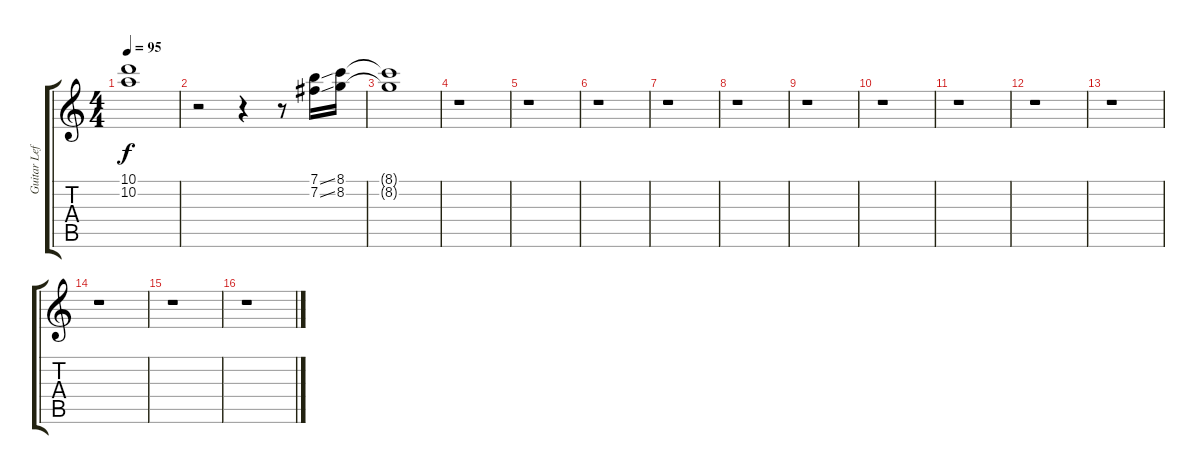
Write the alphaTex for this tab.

\track ("Guitar Left" "Guitar Lef") {instrument electricguitarjazz}
\staff {score tabs}
\tuning (E4 B3 G3 D3 A2 E2) {hide}
\ts (4 4)
\tempo 95
\clef g2
\ks c
(10.1 10.2).1{dy f} |
r.2 r.4 r.8 (7.1{ss} 7.2{ss}).16 (8.1 8.2).16 |
(8.1{t} 8.2{t}).1 |
r.1 |
r.1 |
r.1 |
r.1 |
r.1 |
r.1 |
r.1 |
r.1 |
r.1 |
r.1 |
r.1 |
r.1 |
r.1
